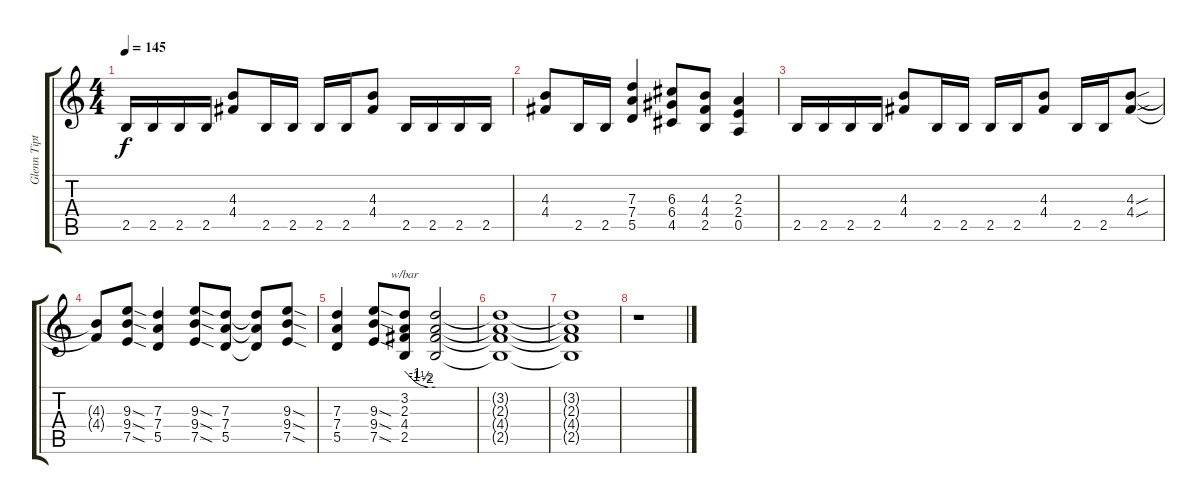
\track ("Glenn Tipton" "Glenn Tipt") {instrument distortionguitar}
\staff {score tabs}
\tuning (E4 B3 G3 D3 A2 E2) {hide}
\ts (4 4)
\tempo 145
\clef g2
\ks c
2.5.16{dy f} 2.5.16 2.5.16 2.5.16 (4.3 4.4).8 2.5.16 2.5.16 2.5.16 2.5.16 (4.3 4.4).8 2.5.16 2.5.16 2.5.16 2.5.16 |
(4.3 4.4).8 2.5.16 2.5.16 (7.3 7.4 5.5).4 (6.3 6.4 4.5).8 (4.3 4.4 2.5).8 (2.3 2.4 0.5).4 |
2.5.16 2.5.16 2.5.16 2.5.16 (4.3 4.4).8 2.5.16 2.5.16 2.5.16 2.5.16 (4.3 4.4).8 2.5.16 2.5.16 (4.3{sou} 4.4{sou}).8 |
(4.3{t} 4.4{t}).8 (9.3{sod} 9.4{sod} 7.5{sod}).8 (7.3 7.4 5.5).4 (9.3{sod} 9.4{sod} 7.5{sod}).8 (7.3 7.4 5.5).8 (7.3{t} 7.4{t} 5.5{t}).8 (9.3{sod} 9.4{sod} 7.5{sod}).8 |
(7.3 7.4 5.5).4 (9.3{sod} 9.4{sod} 7.5{sod}).8 (3.2 2.3 4.4 2.5).8{tbe (custom default 0 0 20 -4 30 -6 45 -8 60 -8) volume 0} (3.2{t} 2.3{t} 4.4{t} 2.5{t}).2 |
(3.2{t} 2.3{t} 4.4{t} 2.5{t}).1 |
(3.2{t} 2.3{t} 4.4{t} 2.5{t}).1 |
r.1
